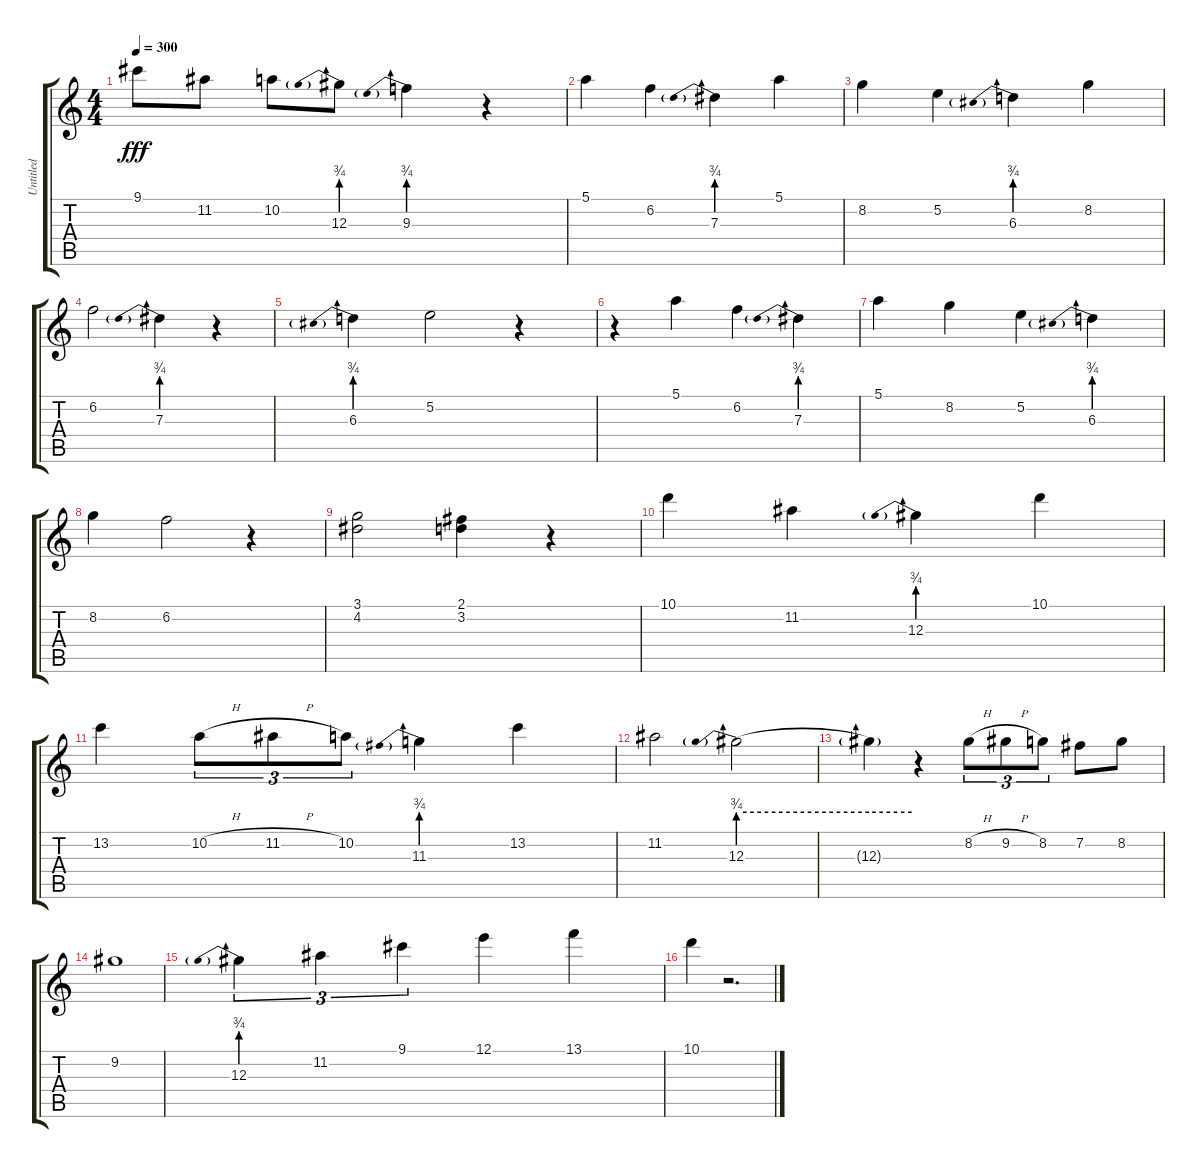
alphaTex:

\track ("Untitled" "Untitled") {instrument acousticguitarsteel}
\staff {score tabs}
\tuning (E4 B3 G3 D3 A2 E2) {hide}
\ts (4 4)
\tempo 300
\clef g2
\ks c
9.1.8{dy fff} 11.2.8 10.2.8 12.3{be (prebend 0 3 60 3)}.8 9.3{be (prebend 0 3 60 3)}.4 r.4 |
5.1.4 6.2.4 7.3{be (prebend 0 3 60 3)}.4 5.1.4 |
8.2.4 5.2.4 6.3{be (prebend 0 3 60 3)}.4 8.2.4 |
6.2.2 7.3{be (prebend 0 3 60 3)}.4 r.4 |
6.3{be (prebend 0 3 60 3)}.4 5.2.2 r.4 |
r.4 5.1.4 6.2.4 7.3{be (prebend 0 3 60 3)}.4 |
5.1.4 8.2.4 5.2.4 6.3{be (prebend 0 3 60 3)}.4 |
8.2.4 6.2.2 r.4 |
(3.1 4.2).2 (2.1 3.2).4 r.4 |
10.1.4 11.2.4 12.3{be (prebend 0 3 60 3)}.4 10.1.4 |
13.2.4 10.2{h}.8{tu (3 2)} 11.2{h}.8{tu (3 2)} 10.2.8{tu (3 2)} 11.3{be (prebend 0 3 60 3)}.4 13.2.4 |
11.2.2 12.3{be (prebend 0 3 60 3)}.2 |
12.3{be (hold 0 3 60 3) t}.4 r.4 8.2{h}.8{tu (3 2)} 9.2{h}.8{tu (3 2)} 8.2.8{tu (3 2)} 7.2.8 8.2.8 |
9.2.1 |
12.3{be (prebend 0 3 60 3)}.4{tu (3 2)} 11.2.4{tu (3 2)} 9.1.4{tu (3 2)} 12.1.4 13.1.4 |
10.1.4 r.2{d}
